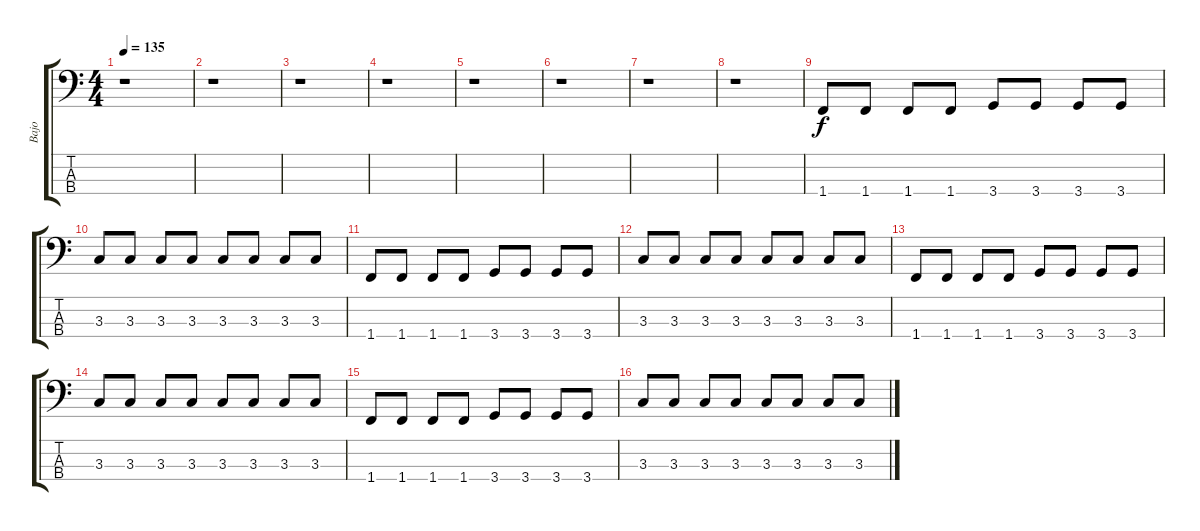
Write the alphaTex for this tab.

\track ("Bajo" "Bajo") {instrument electricbassfinger}
\staff {score tabs}
\tuning (G2 D2 A1 E1) {hide}
\ts (4 4)
\tempo 135
\clef f4
\ks c
r.1{dy f instrument electricbassfinger} |
r.1 |
r.1 |
r.1 |
r.1 |
r.1 |
r.1 |
r.1 |
1.4.8 1.4.8 1.4.8 1.4.8 3.4.8 3.4.8 3.4.8 3.4.8 |
3.3.8 3.3.8 3.3.8 3.3.8 3.3.8 3.3.8 3.3.8 3.3.8 |
1.4.8 1.4.8 1.4.8 1.4.8 3.4.8 3.4.8 3.4.8 3.4.8 |
3.3.8 3.3.8 3.3.8 3.3.8 3.3.8 3.3.8 3.3.8 3.3.8 |
1.4.8 1.4.8 1.4.8 1.4.8 3.4.8 3.4.8 3.4.8 3.4.8 |
3.3.8 3.3.8 3.3.8 3.3.8 3.3.8 3.3.8 3.3.8 3.3.8 |
1.4.8 1.4.8 1.4.8 1.4.8 3.4.8 3.4.8 3.4.8 3.4.8 |
3.3.8 3.3.8 3.3.8 3.3.8 3.3.8 3.3.8 3.3.8 3.3.8
